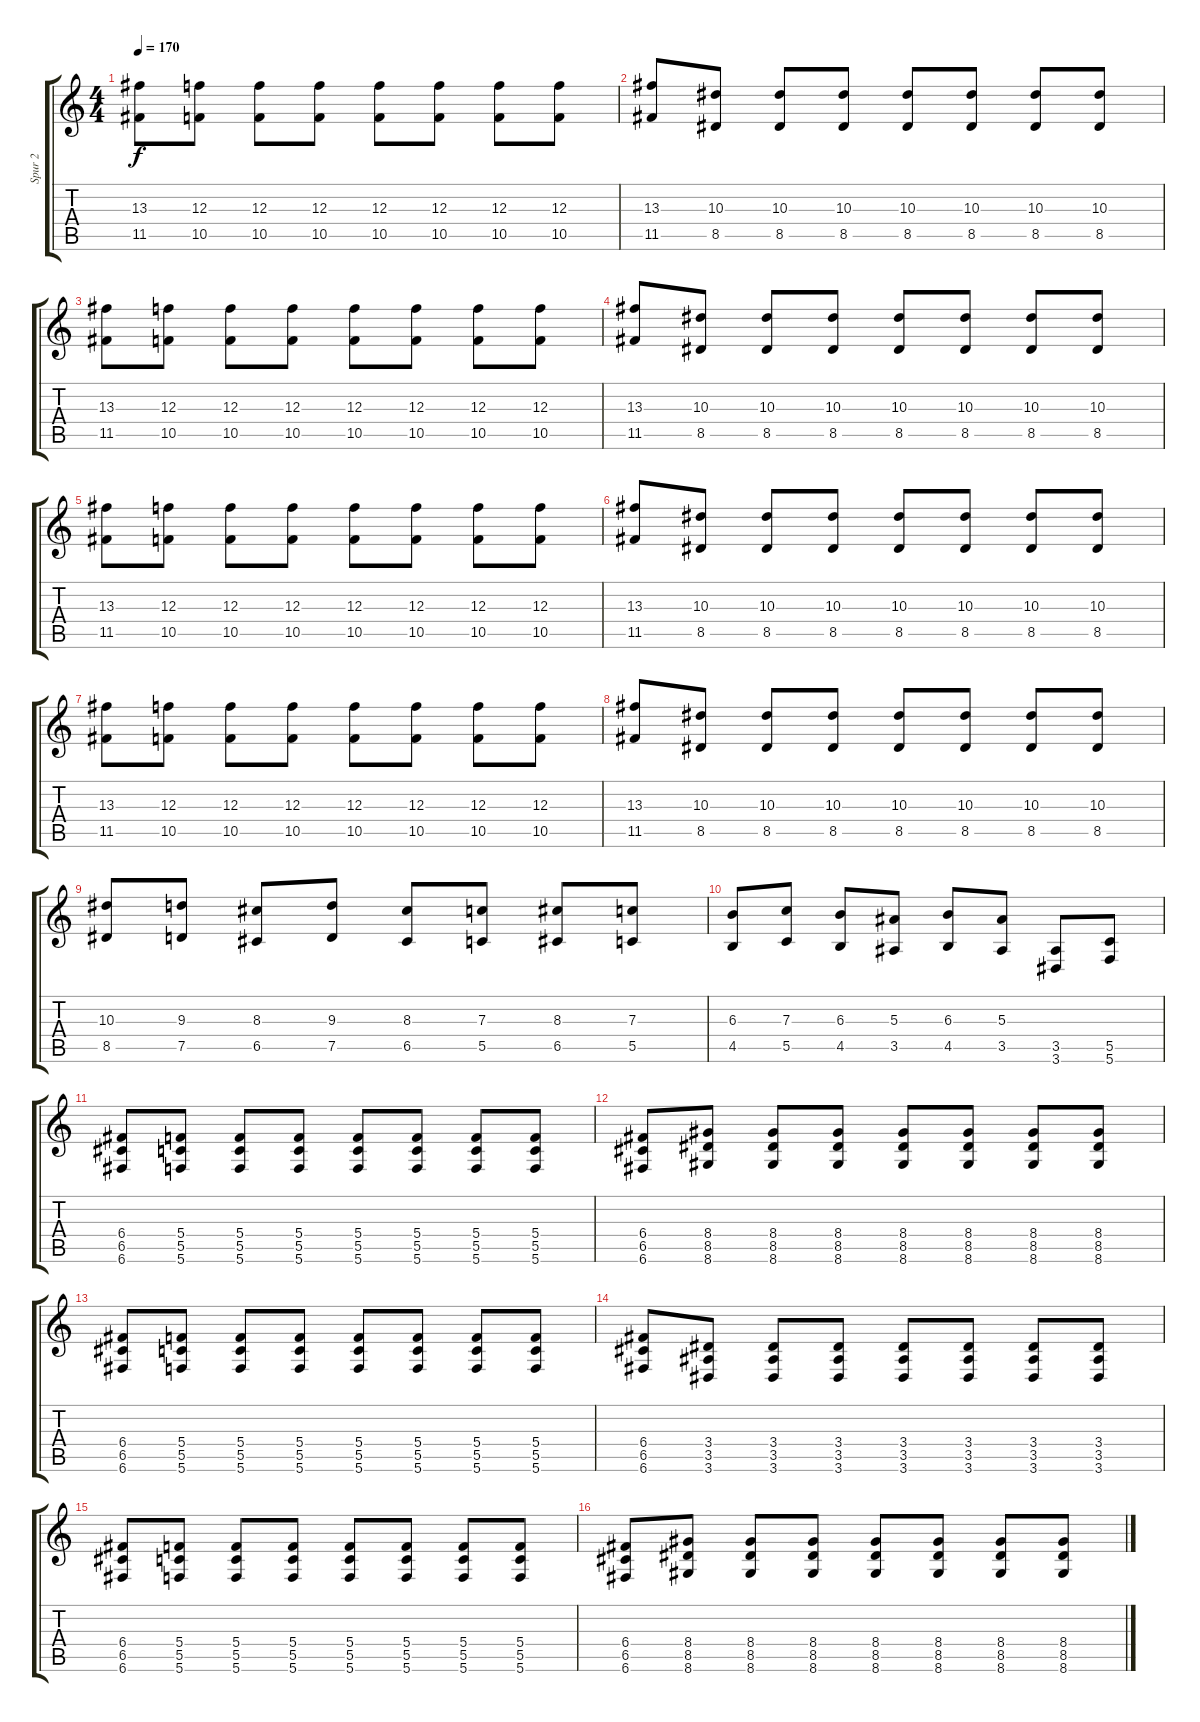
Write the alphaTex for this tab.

\track ("Spur 2" "Spur 2") {instrument overdrivenguitar}
\staff {score tabs}
\tuning (D4 A3 F3 C3 G2 C2) {hide}
\ts (4 4)
\tempo 170
\clef g2
\ks c
(13.3 11.5).8{dy f} (12.3 10.5).8 (12.3 10.5).8 (12.3 10.5).8 (12.3 10.5).8 (12.3 10.5).8 (12.3 10.5).8 (12.3 10.5).8 |
(13.3 11.5).8 (10.3 8.5).8 (10.3 8.5).8 (10.3 8.5).8 (10.3 8.5).8 (10.3 8.5).8 (10.3 8.5).8 (10.3 8.5).8 |
(13.3 11.5).8 (12.3 10.5).8 (12.3 10.5).8 (12.3 10.5).8 (12.3 10.5).8 (12.3 10.5).8 (12.3 10.5).8 (12.3 10.5).8 |
(13.3 11.5).8 (10.3 8.5).8 (10.3 8.5).8 (10.3 8.5).8 (10.3 8.5).8 (10.3 8.5).8 (10.3 8.5).8 (10.3 8.5).8 |
(13.3 11.5).8 (12.3 10.5).8 (12.3 10.5).8 (12.3 10.5).8 (12.3 10.5).8 (12.3 10.5).8 (12.3 10.5).8 (12.3 10.5).8 |
(13.3 11.5).8 (10.3 8.5).8 (10.3 8.5).8 (10.3 8.5).8 (10.3 8.5).8 (10.3 8.5).8 (10.3 8.5).8 (10.3 8.5).8 |
(13.3 11.5).8 (12.3 10.5).8 (12.3 10.5).8 (12.3 10.5).8 (12.3 10.5).8 (12.3 10.5).8 (12.3 10.5).8 (12.3 10.5).8 |
(13.3 11.5).8 (10.3 8.5).8 (10.3 8.5).8 (10.3 8.5).8 (10.3 8.5).8 (10.3 8.5).8 (10.3 8.5).8 (10.3 8.5).8 |
(10.3 8.5).8 (9.3 7.5).8 (8.3 6.5).8 (9.3 7.5).8 (8.3 6.5).8 (7.3 5.5).8 (8.3 6.5).8 (7.3 5.5).8 |
(6.3 4.5).8 (7.3 5.5).8 (6.3 4.5).8 (5.3 3.5).8 (6.3 4.5).8 (5.3 3.5).8 (3.5 3.6).8 (5.5 5.6).8 |
(6.4 6.5 6.6).8 (5.4 5.5 5.6).8 (5.4 5.5 5.6).8 (5.4 5.5 5.6).8 (5.4 5.5 5.6).8 (5.4 5.5 5.6).8 (5.4 5.5 5.6).8 (5.4 5.5 5.6).8 |
(6.4 6.5 6.6).8 (8.4 8.5 8.6).8 (8.4 8.5 8.6).8 (8.4 8.5 8.6).8 (8.4 8.5 8.6).8 (8.4 8.5 8.6).8 (8.4 8.5 8.6).8 (8.4 8.5 8.6).8 |
(6.4 6.5 6.6).8 (5.4 5.5 5.6).8 (5.4 5.5 5.6).8 (5.4 5.5 5.6).8 (5.4 5.5 5.6).8 (5.4 5.5 5.6).8 (5.4 5.5 5.6).8 (5.4 5.5 5.6).8 |
(6.4 6.5 6.6).8 (3.4 3.5 3.6).8 (3.4 3.5 3.6).8 (3.4 3.5 3.6).8 (3.4 3.5 3.6).8 (3.4 3.5 3.6).8 (3.4 3.5 3.6).8 (3.4 3.5 3.6).8 |
(6.4 6.5 6.6).8 (5.4 5.5 5.6).8 (5.4 5.5 5.6).8 (5.4 5.5 5.6).8 (5.4 5.5 5.6).8 (5.4 5.5 5.6).8 (5.4 5.5 5.6).8 (5.4 5.5 5.6).8 |
(6.4 6.5 6.6).8 (8.4 8.5 8.6).8 (8.4 8.5 8.6).8 (8.4 8.5 8.6).8 (8.4 8.5 8.6).8 (8.4 8.5 8.6).8 (8.4 8.5 8.6).8 (8.4 8.5 8.6).8
